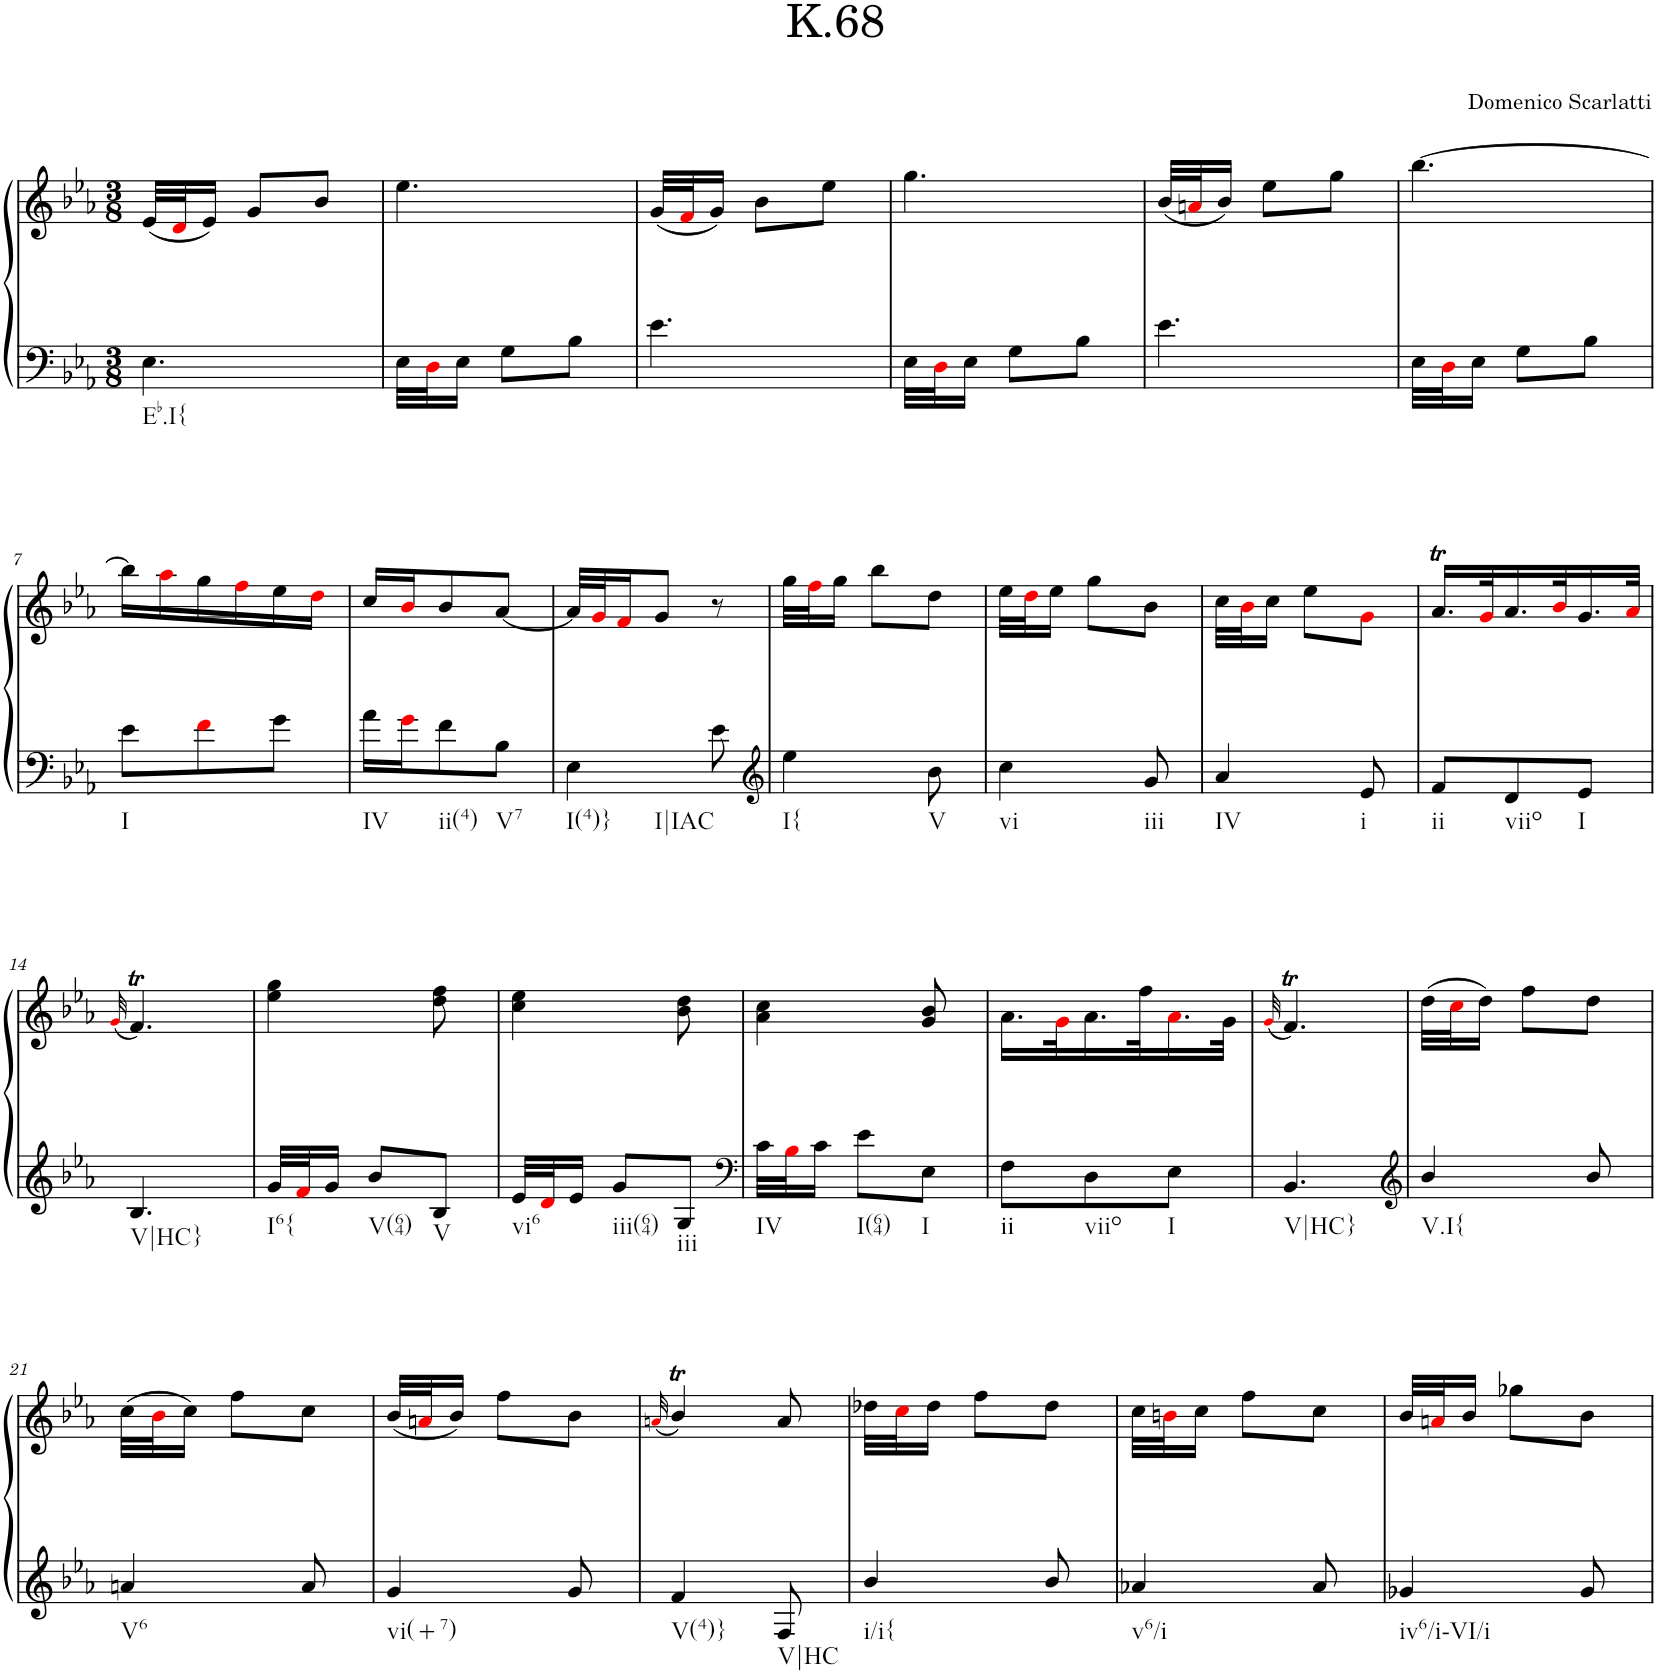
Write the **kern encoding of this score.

**kern	**kern
*part1	*part1
*staff2	*staff1
*I"Piano	*
*I'Pno.	*
*clefF4	*clefG2
*k[b-e-a-]	*k[b-e-a-]
*M3/8	*M3/8
=1	=1
!LO:TX:b:t=Eb.I{	!
4.E-\	(32e-/LLL
.	32di/J
.	16e-/JJ)
.	8g/L
.	8b-/J
=2	=2
32E-\LLL	4.ee-\
32Di\J	.
16E-\JJ	.
8G\L	.
8B-\J	.
=3	=3
4.e-\	(32g/LLL
.	32fi/J
.	16g/JJ)
.	8b-\L
.	8ee-\J
=4	=4
32E-\LLL	4.gg\
32Di\J	.
16E-\JJ	.
8G\L	.
8B-\J	.
=5	=5
4.e-\	(32b-/LLL
.	32ani/J
.	16b-/JJ)
.	8ee-\L
.	8gg\J
=6	=6
32E-\LLL	[4.bb-\
32Di\J	.
16E-\JJ	.
8G\L	.
8B-\J	.
!!LO:LB:g=z
=7	=7
!LO:TX:b:t=I	!
8e-\L	16bb-\LL]
.	16aa-i\
8fi\	16gg\
.	16ffi\
8g\J	16ee-\
.	16ddi\JJ
=8	=8
!LO:TX:b:t=IV	!
16a-\LL	16cc/LL
16gi\J	16b-i/J
!LO:TX:b:t=ii(4)	!
8f\	8b-/
!LO:TX:b:t=V7	!
8B-\J	[8a-/J
=9	=9
!LO:TX:b:t=I(4)}	!
!LO:TX:b:t=I|IAC	!
4E-\	32a-/LLL]
.	32gi/J
.	16fi/J
.	8g/J
8e-\	8r
=10	=10
*clefG2	*
!LO:TX:b:t=I{	!
4ee-\	32gg\LLL
.	32ffi\J
.	16gg\JJ
.	8bb-\L
!LO:TX:b:t=V	!
8b-\	8dd\J
=11	=11
!LO:TX:b:t=vi	!
4cc\	32ee-\LLL
.	32ddi\J
.	16ee-\JJ
.	8gg\L
!LO:TX:b:t=iii	!
8g/	8b-\J
=12	=12
!LO:TX:b:t=IV	!
4a-/	32cc\LLL
.	32b-i\J
.	16cc\JJ
.	8ee-\L
!LO:TX:b:t=i	!
8e-/	8gi\J
=13	=13
!LO:TX:b:t=ii	!
8f/L	16.a-T/LL
.	32gi/K
!LO:TX:b:t=viio	!
8d/	16.a-/
.	32b-i/K
!LO:TX:b:t=I	!
8e-/J	16.g/
.	32a-i/JJk
!!LO:LB:g=z
=14	=14
.	(32qgi/
!LO:TX:b:t=V|HC}	!
4.B-/	4.fT/)
=15	=15
!LO:TX:b:t=I6{	!
32g/LLL	4ee-\ 4gg\
32fi/J	.
16g/JJ	.
!LO:TX:b:t=V(64)	!
8b-/L	.
!LO:TX:b:t=V	!
8B-/J	8dd\ 8ff\
=16	=16
!LO:TX:b:t=vi6	!
32e-/LLL	4cc\ 4ee-\
32di/J	.
16e-/JJ	.
!LO:TX:b:t=iii(64)	!
8g/L	.
!LO:TX:b:t=iii	!
8G/J	8b-\ 8dd\
=17	=17
*clefF4	*
!LO:TX:b:t=IV	!
32c\LLL	4a-\ 4cc\
32B-i\J	.
16c\JJ	.
!LO:TX:b:t=I(64)	!
8e-\L	.
!LO:TX:b:t=I	!
8E-\J	8g/ 8b-/
=18	=18
!LO:TX:b:t=ii	!
8F\L	16.a-\LL
.	32gi\K
!LO:TX:b:t=viio	!
8D\	16.a-\
.	32ff\K
!LO:TX:b:t=I	!
8E-\J	16.a-i\
.	32g\JJk
=19	=19
.	(32qgi/
!LO:TX:b:t=V|HC}	!
4.BB-/	4.fT/)
=20	=20
*clefG2	*
!LO:TX:b:t=V.I{	!
4b-/	(32dd\LLL
.	32cci\J
.	16dd\JJ)
.	8ff\L
8b-/	8dd\J
!!LO:LB:g=z
=21	=21
!LO:TX:b:t=V6	!
4an/	(32cc\LLL
.	32b-i\J
.	16cc\JJ)
.	8ff\L
8a/	8cc\J
=22	=22
!LO:TX:b:t=vi(+7)	!
4g/	(32b-/LLL
.	32ani/J
.	16b-/JJ)
.	8ff\L
8g/	8b-\J
=23	=23
.	(32qani/
!LO:TX:b:t=V(4)}	!
4f/	4b-T/)
!LO:TX:b:t=V|HC	!
8F/	8a/
=24	=24
!LO:TX:b:t=i/i{	!
4b-/	32dd-X\LLL
.	32cci\J
.	16dd-\JJ
.	8ff\L
8b-/	8dd-\J
=25	=25
!LO:TX:b:t=v6/i	!
4a-X/	32cc\LLL
.	32bni\J
.	16cc\JJ
.	8ff\L
8a-/	8cc\J
=26	=26
!LO:TX:b:t=iv6/i-VI/i	!
4g-X/	32b-/LLL
.	32ani/J
.	16b-/JJ
.	8gg-X\L
8g-/	8b-\J
=	=
*-	*-
